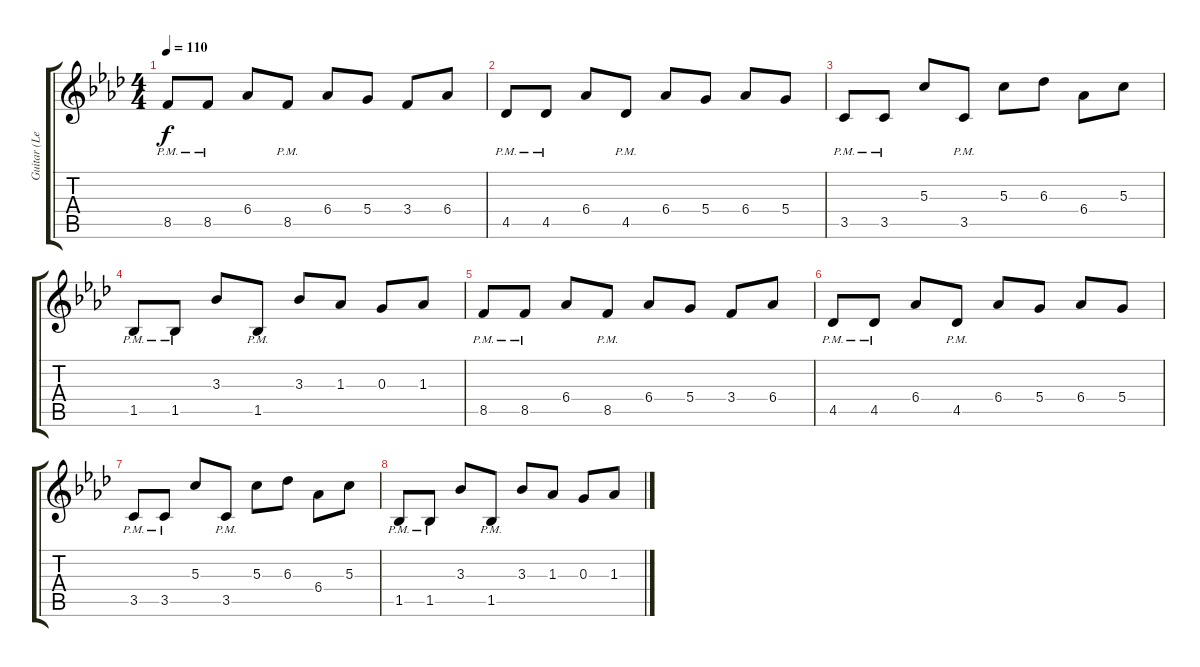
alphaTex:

\track ("Guitar (Lead)" "Guitar (Le") {instrument overdrivenguitar}
\staff {score tabs}
\tuning (E4 B3 G3 D3 A2 E2) {hide}
\ts (4 4)
\tempo 110
\clef g2
\ks fminor
8.5{pm}.8{dy f} 8.5{pm}.8 6.4.8 8.5{pm}.8 6.4.8 5.4.8 3.4.8 6.4.8 |
4.5{pm}.8 4.5{pm}.8 6.4.8 4.5{pm}.8 6.4.8 5.4.8 6.4.8 5.4.8 |
3.5{pm}.8 3.5{pm}.8 5.3.8 3.5{pm}.8 5.3.8 6.3.8 6.4.8 5.3.8 |
1.5{pm}.8 1.5{pm}.8 3.3.8 1.5{pm}.8 3.3.8 1.3.8 0.3.8 1.3.8 |
8.5{pm}.8 8.5{pm}.8 6.4.8 8.5{pm}.8 6.4.8 5.4.8 3.4.8 6.4.8 |
4.5{pm}.8 4.5{pm}.8 6.4.8 4.5{pm}.8 6.4.8 5.4.8 6.4.8 5.4.8 |
3.5{pm}.8 3.5{pm}.8 5.3.8 3.5{pm}.8 5.3.8 6.3.8 6.4.8 5.3.8 |
1.5{pm}.8 1.5{pm}.8 3.3.8 1.5{pm}.8 3.3.8 1.3.8 0.3.8 1.3.8
